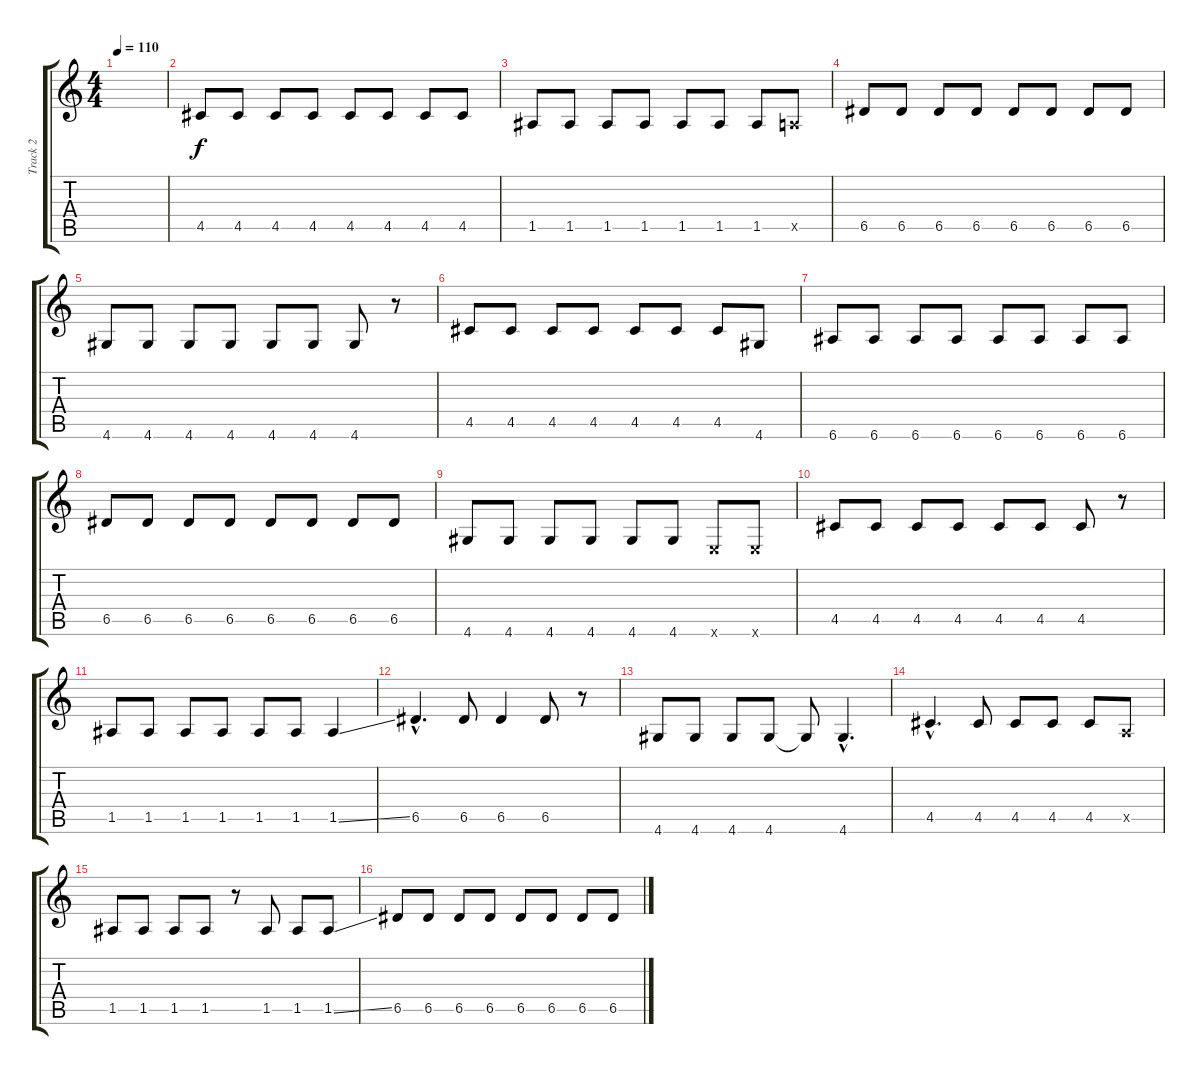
\track ("Track 2" "Track 2") {instrument electricguitarmuted}
\staff {score tabs}
\tuning (E4 B3 G3 D3 A2 E2) {hide}
\ts (4 4)
\tempo 110
\clef g2
\ks c
|
4.5.8 4.5.8 4.5.8 4.5.8 4.5.8 4.5.8 4.5.8 4.5.8 |
1.5.8 1.5.8 1.5.8 1.5.8 1.5.8 1.5.8 1.5.8 0.5{x}.8 |
6.5.8 6.5.8 6.5.8 6.5.8 6.5.8 6.5.8 6.5.8 6.5.8 |
4.6.8 4.6.8 4.6.8 4.6.8 4.6.8 4.6.8 4.6.8 r.8 |
4.5.8 4.5.8 4.5.8 4.5.8 4.5.8 4.5.8 4.5.8 4.6.8 |
6.6.8 6.6.8 6.6.8 6.6.8 6.6.8 6.6.8 6.6.8 6.6.8 |
6.5.8 6.5.8 6.5.8 6.5.8 6.5.8 6.5.8 6.5.8 6.5.8 |
4.6.8 4.6.8 4.6.8 4.6.8 4.6.8 4.6.8 0.6{x}.8 0.6{x}.8 |
4.5.8 4.5.8 4.5.8 4.5.8 4.5.8 4.5.8 4.5.8 r.8 |
1.5.8 1.5.8 1.5.8 1.5.8 1.5.8 1.5.8 1.5{ss}.4 |
6.5{hac}.4{d} 6.5.8 6.5.4 6.5.8 r.8 |
4.6.8 4.6.8 4.6.8 4.6.8 4.6{t}.8 4.6{hac}.4{d} |
4.5{hac}.4{d} 4.5.8 4.5.8 4.5.8 4.5.8 0.5{x}.8 |
1.5.8 1.5.8 1.5.8 1.5.8 r.8 1.5.8 1.5.8 1.5{ss}.8 |
6.5.8 6.5.8 6.5.8 6.5.8 6.5.8 6.5.8 6.5.8 6.5.8
